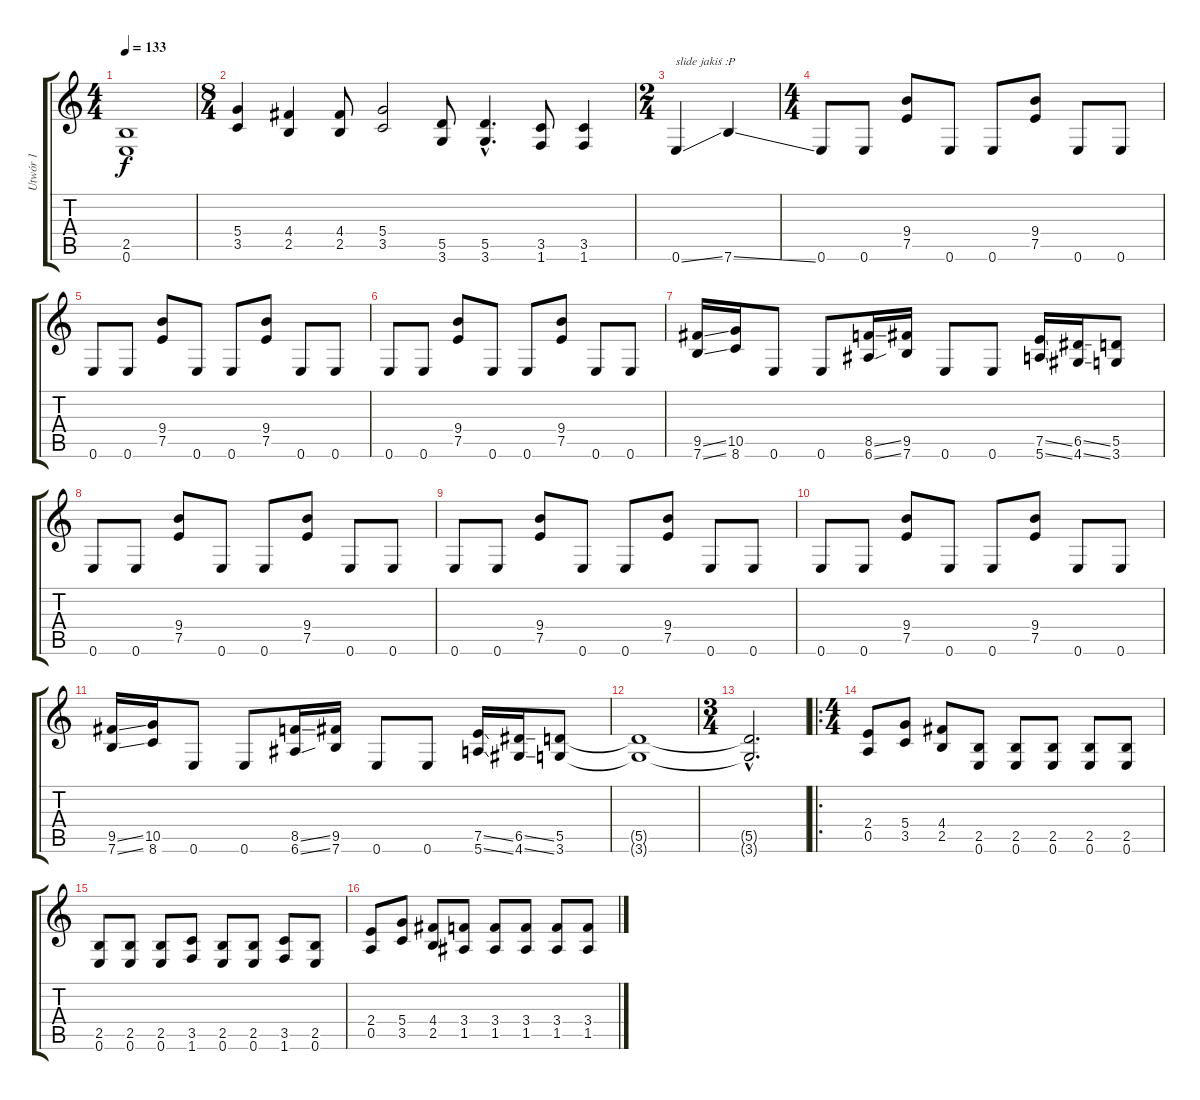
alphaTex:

\track ("Utwór 1" "Utwór 1") {instrument distortionguitar}
\staff {score tabs}
\tuning (E4 B3 G3 D3 A2 E2) {hide}
\ts (4 4)
\tempo 133
\clef g2
\ks c
(2.5{t} 0.6{t}).1{dy f} |
\ts (8 4)
(5.4 3.5).4 (4.4 2.5).4 (4.4 2.5).8 (5.4 3.5).2 (5.5 3.6).8 (5.5{hac} 3.6{hac}).4{d} (3.5 1.6).8 (3.5 1.6).4 |
\ts (2 4)
0.6{ss}.4{txt "slide jakiś :P"} 7.6{ss}.4 |
\ts (4 4)
0.6.8 0.6.8 (9.4 7.5).8 0.6.8 0.6.8 (9.4 7.5).8 0.6.8 0.6.8 |
0.6.8 0.6.8 (9.4 7.5).8 0.6.8 0.6.8 (9.4 7.5).8 0.6.8 0.6.8 |
0.6.8 0.6.8 (9.4 7.5).8 0.6.8 0.6.8 (9.4 7.5).8 0.6.8 0.6.8 |
(9.5{ss} 7.6{ss}).16 (10.5 8.6).16 0.6.8 0.6.8 (8.5{ss} 6.6{ss}).16 (9.5 7.6).16 0.6.8 0.6.8 (7.5{ss} 5.6{ss}).16 (6.5{ss} 4.6{ss}).16 (5.5 3.6).8 |
0.6.8 0.6.8 (9.4 7.5).8 0.6.8 0.6.8 (9.4 7.5).8 0.6.8 0.6.8 |
0.6.8 0.6.8 (9.4 7.5).8 0.6.8 0.6.8 (9.4 7.5).8 0.6.8 0.6.8 |
0.6.8 0.6.8 (9.4 7.5).8 0.6.8 0.6.8 (9.4 7.5).8 0.6.8 0.6.8 |
(9.5{ss} 7.6{ss}).16 (10.5 8.6).16 0.6.8 0.6.8 (8.5{ss} 6.6{ss}).16 (9.5 7.6).16 0.6.8 0.6.8 (7.5{ss} 5.6{ss}).16 (6.5{ss} 4.6{ss}).16 (5.5 3.6).8 |
(5.5{t} 3.6{t}).1 |
\ts (3 4)
(5.5{hac t} 3.6{hac t}).2{d} |
\ro
\ts (4 4)
(2.4 0.5).8 (5.4 3.5).8 (4.4 2.5).8 (2.5 0.6).8 (2.5 0.6).8 (2.5 0.6).8 (2.5 0.6).8 (2.5 0.6).8 |
(2.5 0.6).8 (2.5 0.6).8 (2.5 0.6).8 (3.5 1.6).8 (2.5 0.6).8 (2.5 0.6).8 (3.5 1.6).8 (2.5 0.6).8 |
(2.4 0.5).8 (5.4 3.5).8 (4.4 2.5).8 (3.4 1.5).8 (3.4 1.5).8 (3.4 1.5).8 (3.4 1.5).8 (3.4 1.5).8
